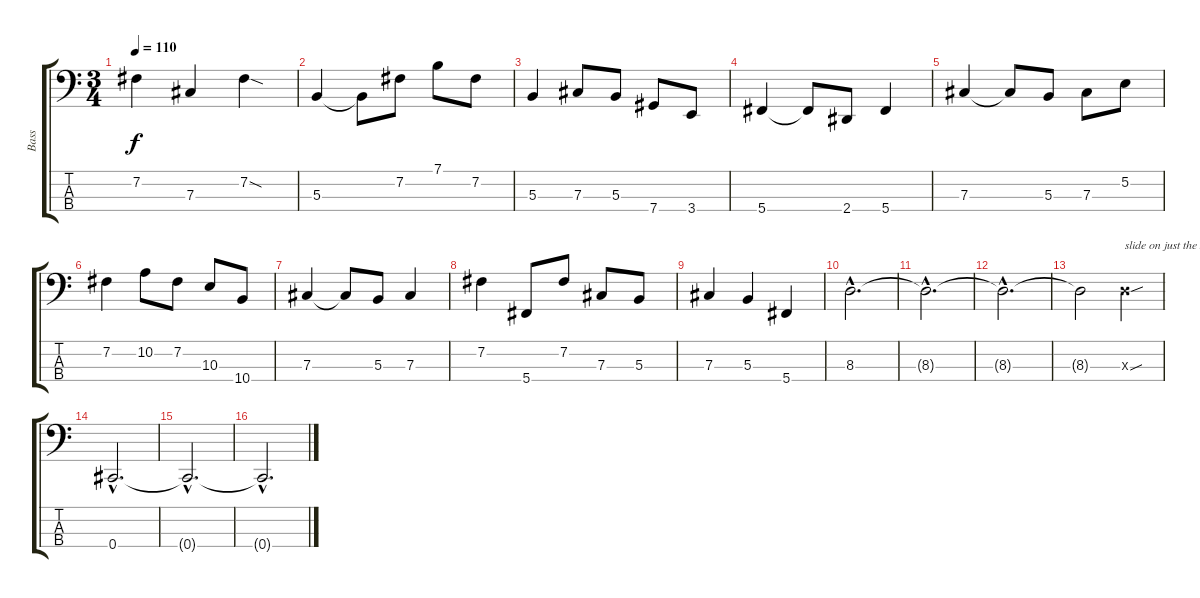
\track ("Bass" "Bass") {instrument electricbassfinger}
\staff {score tabs}
\tuning (E2 B1 Gb1 Db1) {hide}
\ts (3 4)
\tempo 110
\clef f4
\ks c
7.2.4{dy f} 7.3.4 7.2{sod}.4 |
5.3.4 5.3{t}.8 7.2.8 7.1.8 7.2.8 |
5.3.4 7.3.8 5.3.8 7.4.8 3.4.8 |
5.4.4 5.4{t}.8 2.4.8 5.4.4 |
7.3.4 7.3{t}.8 5.3.8 7.3.8 5.2.8 |
7.2.4 10.2.8 7.2.8 10.3.8 10.4.8 |
7.3.4 7.3{t}.8 5.3.8 7.3.4 |
7.2.4 5.4.8 7.2.8 7.3.8 5.3.8 |
7.3.4 5.3.4 5.4.4 |
8.3{hac}.2{d} |
8.3{hac t}.2{d} |
8.3{hac t}.2{d} |
8.3{t}.2 8.3{sou x}.4{txt "slide on just the string, don't \"fret\" the note"} |
0.4{hac}.2{d} |
0.4{hac t}.2{d} |
0.4{hac t}.2{d}
